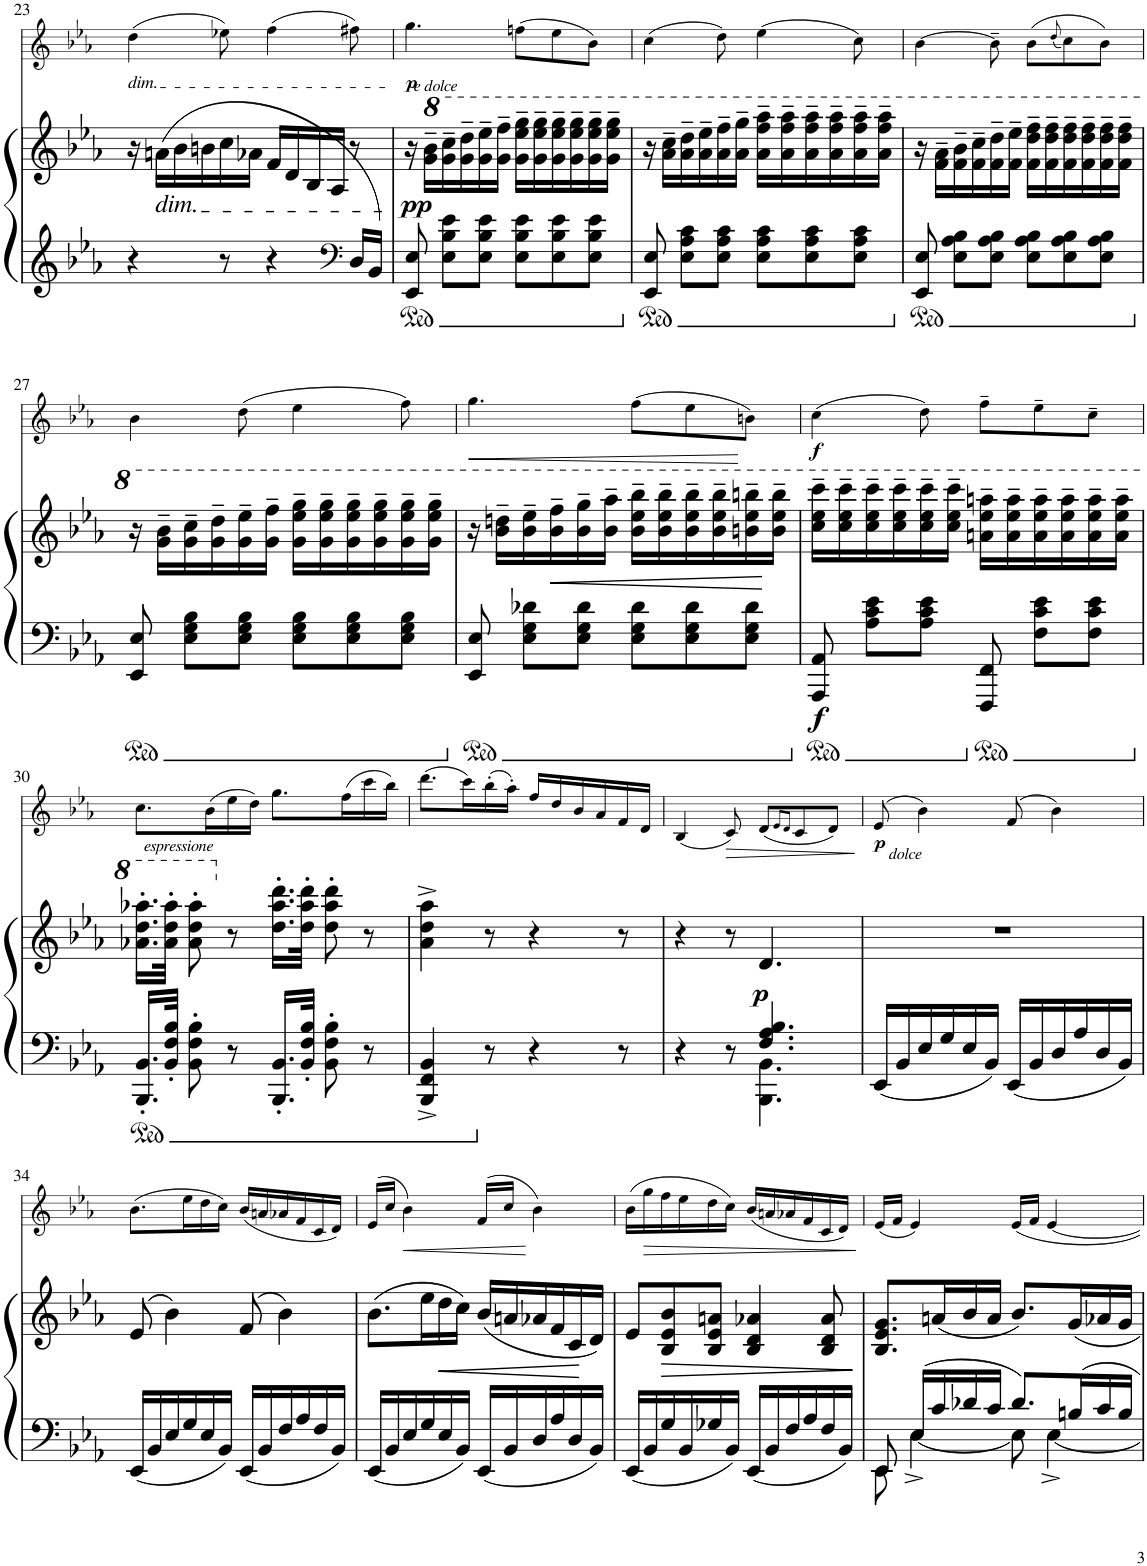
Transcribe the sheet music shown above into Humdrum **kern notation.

**kern	**kern	**dynam	**kern	**dynam
*part2	*part2	*part2	*part1	*part1
*staff3	*staff2	*staff2/3	*staff1	*staff1
*I"Piano	*	*	*I"Violin	*
*I'Pno	*	*	*I'Vln	*
!!LO:PB:g=z
*clefG2	*clefG2	*	*clefG2	*
*k[b-e-a-]	*k[b-e-a-]	*	*k[b-e-a-]	*
*M6/8	*M6/8	*	*M6/8	*
=23	=23	=23	=23	=23
!	!	!	!LO:TX:b:i:t=dim.	!
4r	16r	.	(4dd\	.
!	!LO:TX:b:i:t=dim.	!	!	!
.	(>16an\LL	.	.	.
.	16b-\	.	.	.
.	16bn\	.	.	.
8r	16cc\	.	8ee-X\)	.
.	16a-X\JJ	.	.	.
4r	16f/LL	.	(4ff\	.
.	16d/	.	.	.
.	16B-/	.	.	.
.	16A-/JJ	.	.	.
*clefF4	*	*	*	*
16D/LL	8r	.	8ff#X\)	.
16BB-/JJ)	.	.	.	.
=24	=24	=24	=24	=24
!	!	!	!LO:TX:b:i:t=e dolce	!
!	!	!LO:DY:b	!	!LO:DY:b
8EE-/ 8E-/	16r	pp	4.gg\	p
*	*8va	*	*	*
.	16gg\~ 16bb-\~LL	.	.	.
8E-\ 8B-\ 8e-\L	16gg\~ 16ccc\~	.	.	.
.	16gg\~ 16ddd\~	.	.	.
8E-\ 8B-\ 8e-\J	16gg\~ 16eee-\~	.	.	.
.	16gg\~ 16fff\~JJ	.	.	.
8E-\ 8B-\ 8e-\L	16gg\~ 16eee-\~ 16ggg\~LL	.	(8ffn\L	.
.	16gg\~ 16eee-\~ 16ggg\~	.	.	.
8E-\ 8B-\ 8e-\	16gg\~ 16eee-\~ 16ggg\~	.	8ee-\	.
.	16gg\~ 16eee-\~ 16ggg\~	.	.	.
8E-\ 8B-\ 8e-\J	16gg\~ 16eee-\~ 16ggg\~	.	8b-\J)	.
.	16gg\~ 16eee-\~ 16ggg\~JJ	.	.	.
=25	=25	=25	=25	=25
8EE-/ 8E-/	16r	.	(4cc\	.
.	16aa-\~ 16ccc\~LL	.	.	.
8E-\ 8A-\ 8c\L	16aa-\~ 16ddd\~	.	.	.
.	16aa-\~ 16eee-\~	.	.	.
8E-\ 8A-\ 8c\J	16aa-\~ 16fff\~	.	8dd\)	.
.	16aa-\~ 16ggg\~JJ	.	.	.
8E-\ 8A-\ 8c\L	16aa-\~ 16fff\~ 16aaa-\~LL	.	(4ee-\	.
.	16aa-\~ 16fff\~ 16aaa-\~	.	.	.
8E-\ 8A-\ 8c\	16aa-\~ 16fff\~ 16aaa-\~	.	.	.
.	16aa-\~ 16fff\~ 16aaa-\~	.	.	.
8E-\ 8A-\ 8c\J	16aa-\~ 16fff\~ 16aaa-\~	.	8cc\)	.
.	16aa-\~ 16fff\~ 16aaa-\~JJ	.	.	.
=26	=26	=26	=26	=26
8EE-/ 8E-/	16r	.	[4b-\	.
.	16ff\~ 16aa-\~LL	.	.	.
8E-\ 8A-\ 8B-\L	16ff\~ 16bb-\~	.	.	.
.	16ff\~ 16ccc\~	.	.	.
8E-\ 8A-\ 8B-\J	16ff\~ 16ddd\~	.	8b-~\]	.
.	16ff\~ 16eee-\~JJ	.	.	.
8E-\ 8A-\ 8B-\L	16ff\~ 16ddd\~ 16fff\~LL	.	(8b-\L	.
.	16ff\~ 16ddd\~ 16fff\~	.	.	.
.	.	.	(8qdd/	.
8E-\ 8A-\ 8B-\	16ff\~ 16ddd\~ 16fff\~	.	8cc\)	.
.	16ff\~ 16ddd\~ 16fff\~	.	.	.
8E-\ 8A-\ 8B-\J	16ff\~ 16ddd\~ 16fff\~	.	8b-\J)	.
.	16ff\~ 16ddd\~ 16fff\~JJ	.	.	.
!!LO:LB:g=z
=27	=27	=27	=27	=27
8EE-/ 8E-/	16r	.	4b-\	.
.	16gg\~ 16bb-\~LL	.	.	.
8E-\ 8G\ 8B-\L	16gg\~ 16ccc\~	.	.	.
.	16gg\~ 16ddd\~	.	.	.
8E-\ 8G\ 8B-\J	16gg\~ 16eee-\~	.	(8dd\	.
.	16gg\~ 16fff\~JJ	.	.	.
8E-\ 8G\ 8B-\L	16gg\~ 16eee-\~ 16ggg\~LL	.	4ee-\	.
.	16gg\~ 16eee-\~ 16ggg\~	.	.	.
8E-\ 8G\ 8B-\	16gg\~ 16eee-\~ 16ggg\~	.	.	.
.	16gg\~ 16eee-\~ 16ggg\~	.	.	.
8E-\ 8G\ 8B-\J	16gg\~ 16eee-\~ 16ggg\~	.	8ff\)	.
.	16gg\~ 16eee-\~ 16ggg\~JJ	.	.	.
=28	=28	=28	=28	=28
!	!	!	!	!LO:HP:b
8EE-/ 8E-/	16r	.	4.gg\	<
.	16bb-\~ 16dddn\~LL	.	.	.
8E-\ 8G\ 8d-X\L	16bb-\~ 16eee-\~	.	.	.
!	!	!LO:HP:b	!	!
.	16bb-\~ 16fff\~	<	.	.
8E-\ 8G\ 8d-\J	16bb-\~ 16ggg\~	.	.	.
.	16bb-\~ 16aaa-\~JJ	.	.	.
8E-\ 8G\ 8d-\L	16bb-\~ 16eee-\~ 16bbb-\~LL	.	(8ff\L	.
.	16bb-\~ 16eee-\~ 16bbb-\~	.	.	.
8E-\ 8G\ 8d-\	16bb-\~ 16eee-\~ 16bbb-\~	.	8ee-\	.
.	16bb-\~ 16eee-\~ 16bbb-\~	.	.	.
8E-\ 8G\ 8d-\J	16bbn\~ 16eee-\~ 16bbbn\~	.	8bn\J)	[
.	16bb\~ 16eee-\~ 16bbb\~JJ	[	.	.
=29	=29	=29	=29	=29
!	!	!LO:DY:b=2	!	!LO:DY:b
8AAA-/ 8AA-/	16ccc\~ 16eee-\~ 16cccc\~LL	f	(4cc\	f
.	16ccc\~ 16eee-\~ 16cccc\~	.	.	.
8A-\ 8c\ 8e-\L	16ccc\~ 16eee-\~ 16cccc\~	.	.	.
.	16ccc\~ 16eee-\~ 16cccc\~	.	.	.
8A-\ 8c\ 8e-\J	16ccc\~ 16eee-\~ 16cccc\~	.	8dd\)	.
.	16ccc\~ 16eee-\~ 16cccc\~JJ	.	.	.
8FFF/ 8FF/	16aan\~ 16eee-\~ 16aaan\~LL	.	8ff~\L	.
.	16aa\~ 16eee-\~ 16aaa\~	.	.	.
8F\ 8c\ 8e-\L	16aa\~ 16eee-\~ 16aaa\~	.	8ee-~\	.
.	16aa\~ 16eee-\~ 16aaa\~	.	.	.
8F\ 8c\ 8e-\J	16aa\~ 16eee-\~ 16aaa\~	.	8cc~\J	.
.	16aa\~ 16eee-\~ 16aaa\~JJ	.	.	.
!!LO:LB:g=z
=30	=30	=30	=30	=30
!	!	!	!LO:TX:b:i:t=espressione	!
16.BBB-/' 16.BB-/'LL	16.aa-X\' 16.ddd\' 16.aaa-X\'LL	.	8.cc\L	.
32BB-/' 32F/' 32B-/'JJk	32aa-\' 32ddd\' 32aaa-\'JJk	.	.	.
8BB-\' 8F\' 8B-\'	8aa-\' 8ddd\' 8aaa-\'	.	.	.
.	.	.	(16b-\L	.
*	*X8va	*	*	*
8r	8r	.	16ee-\	.
.	.	.	16dd\JJ)	.
16.BBB-/' 16.BB-/'LL	16.dd\' 16.aa-\' 16.ddd\'LL	.	8.gg\L	.
32BB-/' 32F/' 32B-/'JJk	32dd\' 32aa-\' 32ddd\'JJk	.	.	.
8BB-\' 8F\' 8B-\'	8dd\' 8aa-\' 8ddd\'	.	.	.
.	.	.	(16ff\L	.
8r	8r	.	16ccc\	.
.	.	.	16bb-\JJ)	.
=31	=31	=31	=31	=31
4BBB-/^ 4FF/^ 4BB-/^	4a-\^ 4dd\^ 4aa-\^	.	(8.ddd\L	.
.	.	.	16ccc\L)	.
8r	8r	.	(16bb-'\	.
.	.	.	16aa-'\JJ)	.
4r	4r	.	16ff/LL	.
.	.	.	16dd/	.
.	.	.	16b-/	.
.	.	.	16a-/	.
8r	8r	.	16f/	.
.	.	.	16d/JJ	.
=32	=32	=32	=32	=32
*^	*	*	*	*
4r	4ryy	4r	.	(4B-/	.
!	!	!	!	!	!LO:HP:b
8r	8ryy	8r	.	8c/)	>
!	!	!	!LO:DY:b	!	!
4.F/ 4.A-/ 4.B-/	4.BBB-\ 4.BB-\	4.d/	p	(8d/L	.
.	.	.	.	8qe-/L	.
.	.	.	.	8qd/J	.
.	.	.	.	8c/	.
.	.	.	.	8d/J)	.
*v	*v	*	*	*	*
.	.	.	.	]
=33	=33	=33	=33	=33
!	!	!	!LO:TX:b:i:t=dolce	!
!	!	!	!	!LO:DY:b
16EE-/LL	2.r	.	(8e-/	p
16BB-/	.	.	.	.
16E-/	.	.	4b-\)	.
16G/	.	.	.	.
16E-/	.	.	.	.
16BB-/JJ	.	.	.	.
16EE-/LL	.	.	(8f/	.
16BB-/	.	.	.	.
16D/	.	.	4b-\)	.
16A-/	.	.	.	.
16D/	.	.	.	.
16BB-/JJ	.	.	.	.
!!LO:LB:g=z
=34	=34	=34	=34	=34
16EE-/LL	(8e-/	.	(8.b-\L	.
16BB-/	.	.	.	.
16E-/	4b-\)	.	.	.
16G/	.	.	16ee-\L	.
16E-/	.	.	16dd\	.
16BB-/JJ	.	.	16cc\JJ)	.
16EE-/LL	(8f/	.	(16b-/LL	.
16BB-/	.	.	16an/	.
16F/	4b-\)	.	16a-X/	.
16A-/	.	.	16f/	.
16F/	.	.	16c/	.
16BB-/JJ	.	.	16d/JJ)	.
=35	=35	=35	=35	=35
16EE-/LL	(8.b-\L	.	(16e-/LL	.
16BB-/	.	.	16cc/JJ	.
!	!	!	!	!LO:HP:b
16E-/	.	.	4b-\)	<
16G/	16ee-\L	.	.	.
!	!	!LO:HP:b	!	!
16E-/	16dd\	<	.	.
16BB-/JJ	16cc\JJ)	.	.	.
16EE-/LL	(16b-/LL	.	(16f/LL	.
16BB-/	16an/	.	16cc/JJ	.
16D/	16a-X/	.	4b-\)	[
16A-/	16f/	.	.	.
16D/	16c/	.	.	.
16BB-/JJ	16d/JJ)	[	.	.
=36	=36	=36	=36	=36
16EE-/LL	8e-/L	.	(16b-\LL	.
!	!	!	!	!LO:HP:b
16BB-/	.	.	16gg\	>
!	!	!LO:HP:b	!	!
16G/	8B-/ 8e-/ 8b-/	>	16ff\	.
16BB-/	.	.	16ee-\	.
16G-X/	8B-/ 8e-/ 8an/J	.	16dd\	.
16BB-/JJ	.	.	16cc\JJ)	.
16EE-/LL	4B-/ 4d/ 4a-X/	.	(16b-/LL	.
16BB-/	.	.	16an/	.
16F/	.	.	16a-X/	.
16A-/	.	.	16f/	.
16F/	8B-/ 8d/ 8a-/	.	16c/	.
16BB-/JJ	.	.	16d/JJ)	.
.	.	]	.	]
=37	=37	=37	=37	=37
*^	*	*	*	*
8EE-/	8EE-\	8.B-/ 8.e-/ 8.g/L	.	(16e-/LL	.
.	.	.	.	16f/JJ	.
16E-/LL	[4E-^\	.	.	4e-/)	.
16c/	.	(16an/L	.	.	.
16d-X/	.	16b-/	.	.	.
16c/JJ	.	16a/JJ	.	.	.
8.d-/L	8E-\]	8.b-/L)	.	16e-/LL	.
.	.	.	.	16f/JJ	.
.	[4E-^\	.	.	[4e-/	.
16Bn/L	.	16g/L	.	.	.
16c/	.	16a-X/	.	.	.
16B/JJ	.	16g/JJ	.	.	.
*v	*v	*	*	*	*
=	=	=	=	=
*-	*-	*-	*-	*-
